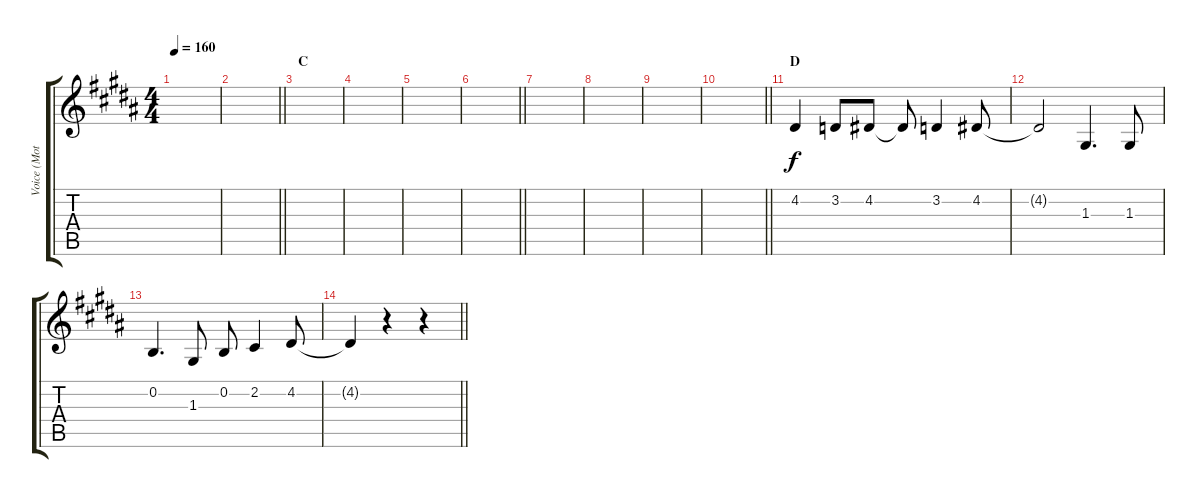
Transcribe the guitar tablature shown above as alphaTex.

\track ("Voice (Motoyuki \"Morrie\" Ohtsuka)" "Voice (Mot") {instrument pad1newage}
\staff {score tabs}
\tuning (E4 B3 G3 D3 A2 E2) {hide}
\ts (4 4)
\tempo 160
\clef g2
\ks g#minor
|
\barLineRight lightlight
|
\section ("" "C")
|
|
|
\barLineRight lightlight
|
|
|
|
\barLineRight lightlight
|
\section ("" "D")
4.2.4 3.2.8 4.2.8 4.2{t}.8 3.2.4 4.2.8 |
4.2{t}.2 1.3.4{d} 1.3.8 |
0.2.4{d} 1.3.8 0.2.8 2.2.4 4.2.8 |
\barLineRight lightlight
4.2{t}.4 r.4 r.4
